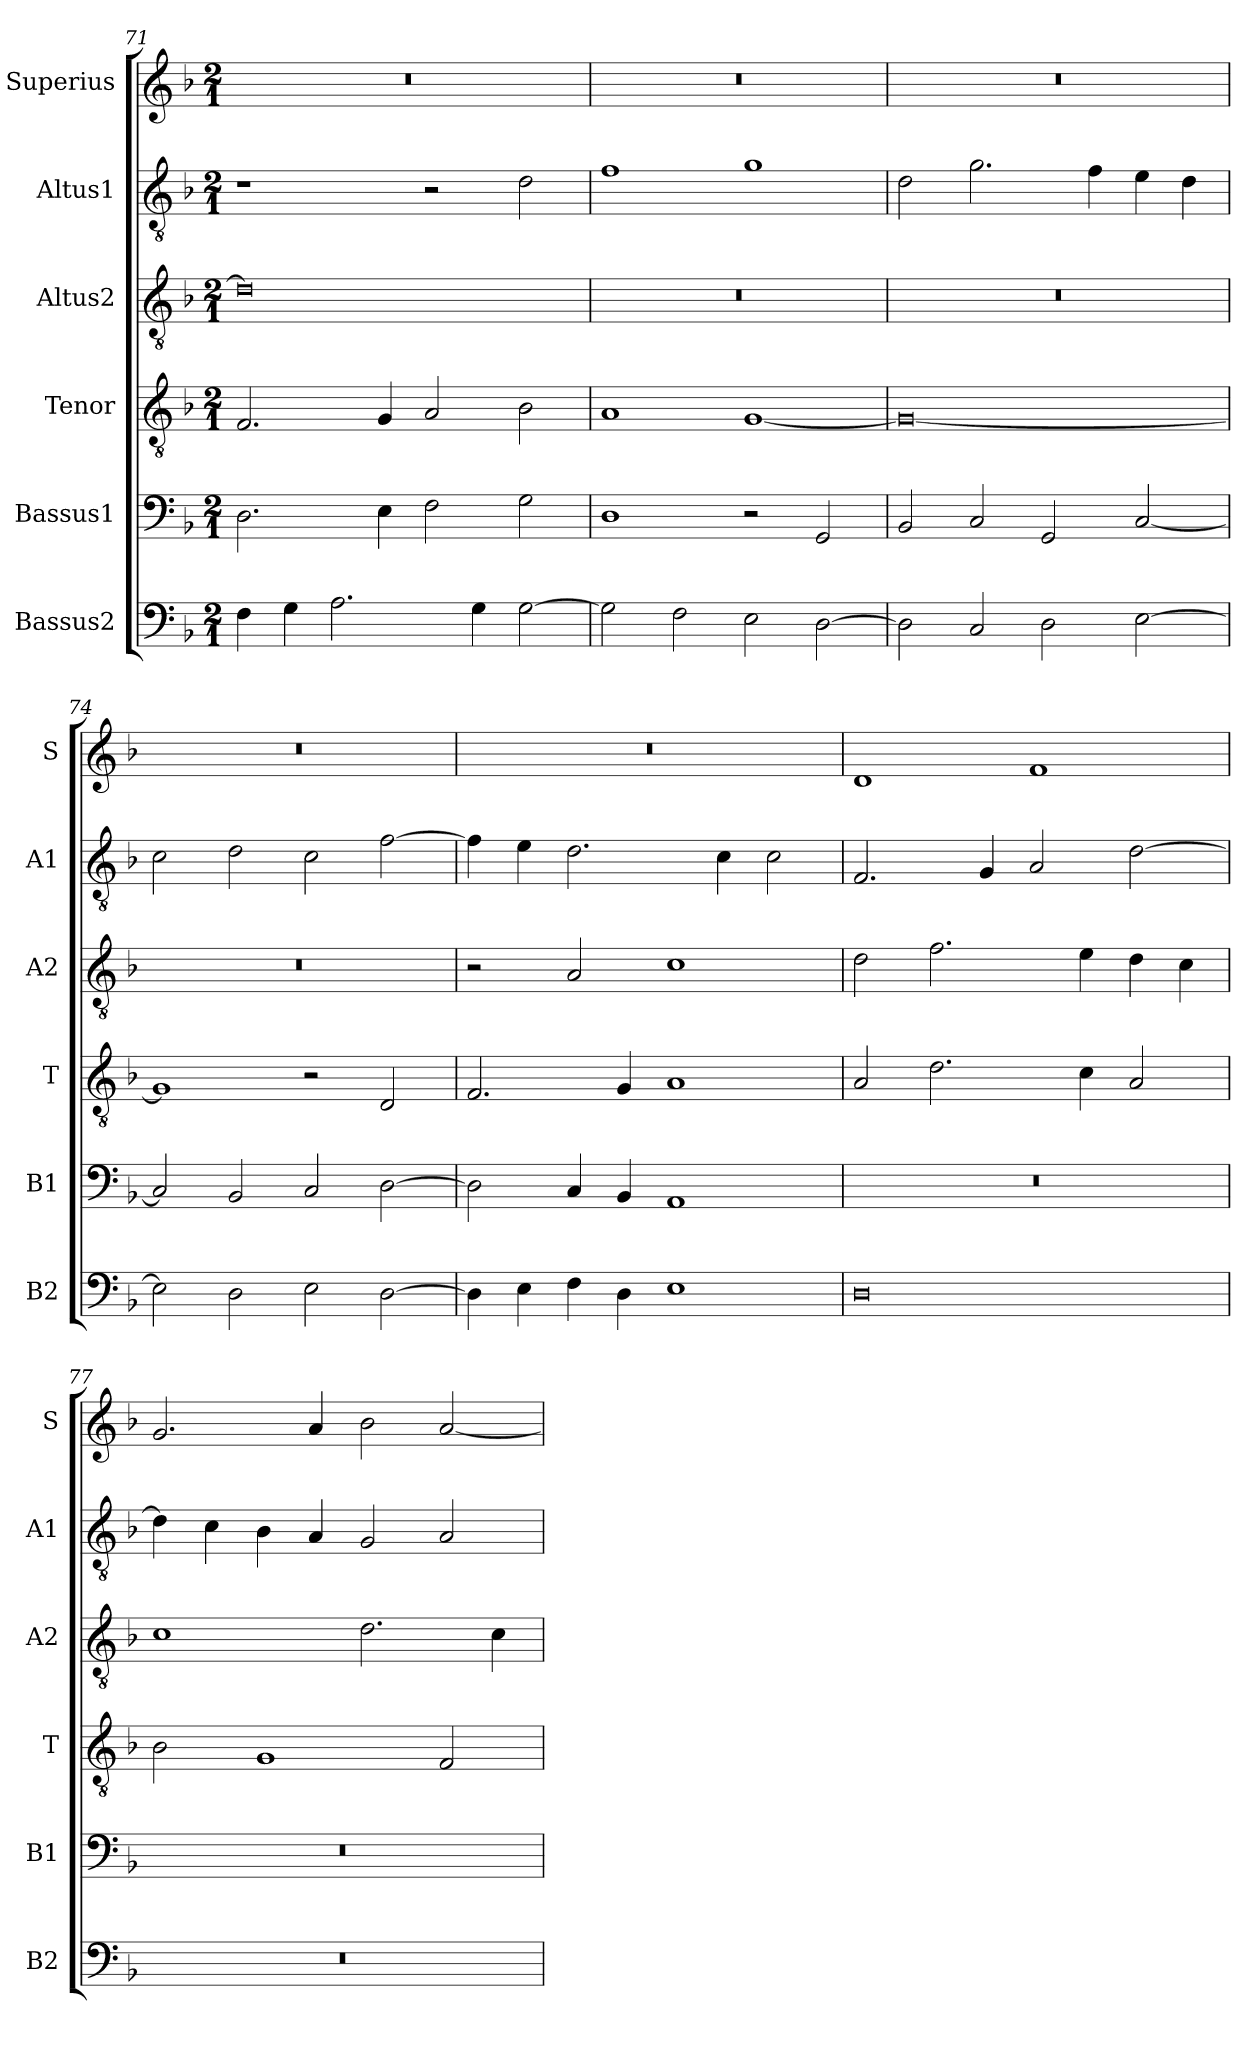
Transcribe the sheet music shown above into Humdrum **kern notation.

**kern	**kern	**kern	**kern	**kern	**kern
*part6	*part5	*part4	*part3	*part2	*part1
*staff6	*staff5	*staff4	*staff3	*staff2	*staff1
*I"Bassus2	*I"Bassus1	*I"Tenor	*I"Altus2	*I"Altus1	*I"Superius
*I'B2	*I'B1	*I'T	*I'A2	*I'A1	*I'S
*clefF4	*clefF4	*clefGv2	*clefGv2	*clefGv2	*clefG2
*k[b-]	*k[b-]	*k[b-]	*k[b-]	*k[b-]	*k[b-]
*M2/1	*M2/1	*M2/1	*M2/1	*M2/1	*M2/1
=71	=71	=71	=71	=71	=71
4F\	2.D\	2.F/	0d]	1r	0r
4G\	.	.	.	.	.
2.A\	.	.	.	.	.
.	4E\	4G/	.	.	.
.	2F\	2A/	.	2r	.
4G\	.	.	.	.	.
[2G\	2G\	2B-\	.	2d\	.
=72	=72	=72	=72	=72	=72
2G\]	1D	1A	0r	1f	0r
2F\	.	.	.	.	.
2E\	2r	[1G	.	1g	.
[2D\	2GG/	.	.	.	.
=73	=73	=73	=73	=73	=73
2D\]	2BB-/	0G_	0r	2d\	0r
2C/	2C/	.	.	2.g\	.
2D\	2GG/	.	.	.	.
.	.	.	.	4f\	.
[2E\	[2C/	.	.	4e\	.
.	.	.	.	4d\	.
=74	=74	=74	=74	=74	=74
2E\]	2C/]	1G]	0r	2c\	0r
2D\	2BB-/	.	.	2d\	.
2E\	2C/	2r	.	2c\	.
[2D\	[2D\	2D/	.	[2f\	.
=75	=75	=75	=75	=75	=75
4D\]	2D\]	2.F/	2r	4f\]	0r
4E\	.	.	.	4e\	.
4F\	4C/	.	2A/	2.d\	.
4D\	4BB-/	4G/	.	.	.
1E	1AA	1A	1c	.	.
.	.	.	.	4c\	.
.	.	.	.	2c\	.
=76	=76	=76	=76	=76	=76
0D	0r	2A/	2d\	2.F/	1d
.	.	2.d\	2.f\	.	.
.	.	.	.	4G/	.
.	.	.	.	2A/	1f
.	.	4c\	4e\	.	.
.	.	2A/	4d\	[2d\	.
.	.	.	4c\	.	.
=77	=77	=77	=77	=77	=77
0r	0r	2B-\	1c	4d\]	2.g/
.	.	.	.	4c\	.
.	.	1G	.	4B-\	.
.	.	.	.	4A/	4a/
.	.	.	2.d\	2G/	2b-\
.	.	2F/	.	2A/	[2a/
.	.	.	4c\	.	.
=	=	=	=	=	=
*-	*-	*-	*-	*-	*-
